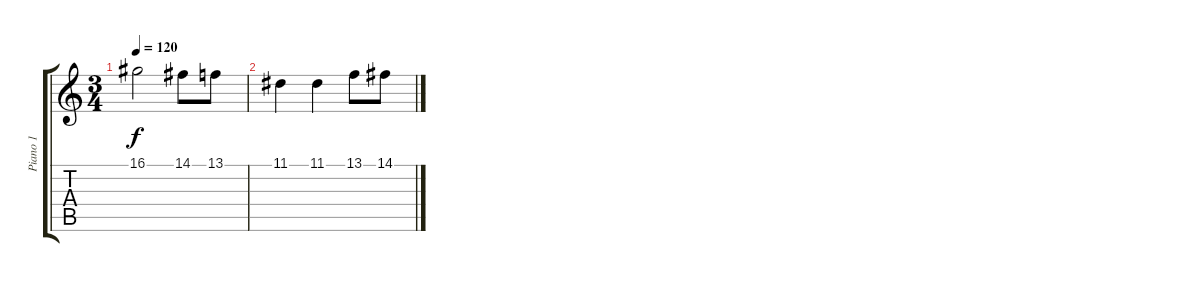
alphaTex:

\track ("Piano 1" "Piano 1") {instrument acousticgrandpiano}
\staff {score tabs}
\tuning (E4 B3 G3 D3 A2 E2) {hide}
\ts (3 4)
\tempo 120
\clef g2
\ks c
16.1.2{dy f} 14.1.8 13.1.8 |
11.1.4 11.1.4 13.1.8 14.1.8
